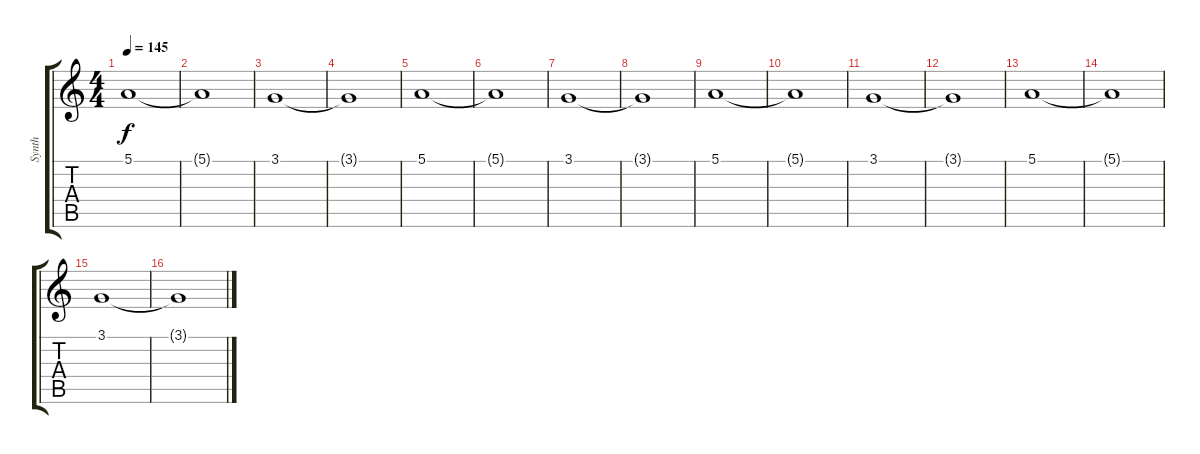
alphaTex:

\track ("Synth" "Synth") {instrument stringensemble1}
\staff {score tabs}
\tuning (E4 B3 G3 D3 A2 E2) {hide}
\ts (4 4)
\tempo 145
\clef g2
\ks c
5.1.1{dy f} |
5.1{t}.1 |
3.1.1 |
3.1{t}.1 |
5.1.1 |
5.1{t}.1 |
3.1.1 |
3.1{t}.1 |
5.1.1 |
5.1{t}.1 |
3.1.1 |
3.1{t}.1 |
5.1.1 |
5.1{t}.1 |
3.1.1 |
3.1{t}.1
